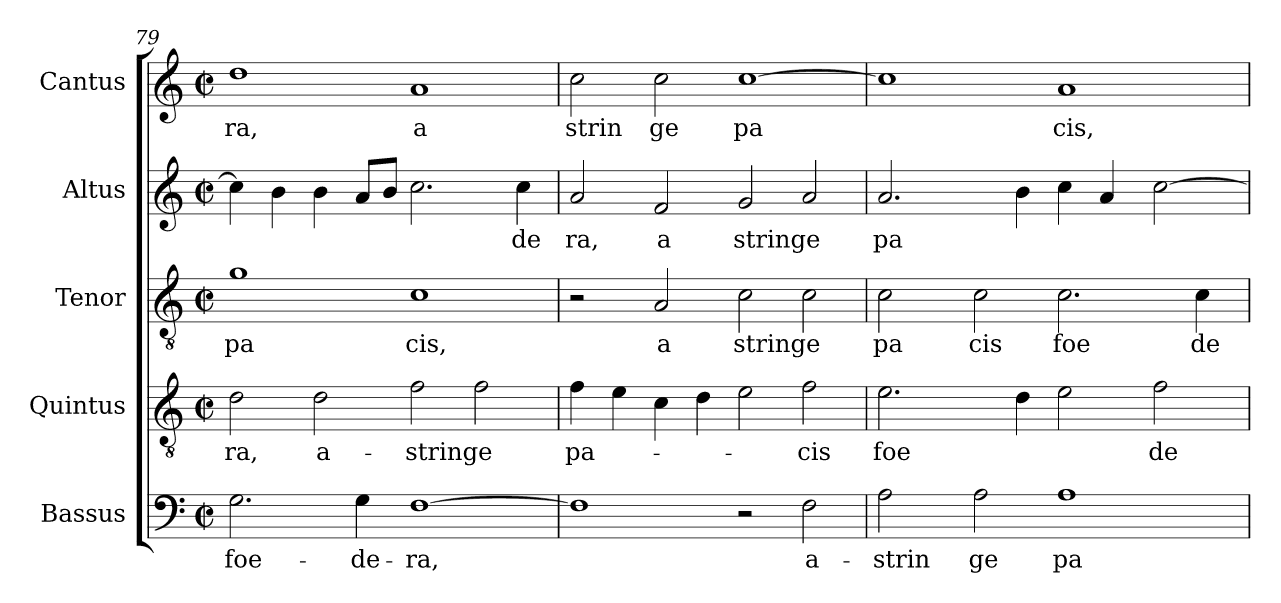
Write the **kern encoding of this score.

**kern	**text	**kern	**text	**kern	**text	**kern	**text	**kern	**text
*part5	*part5	*part4	*part4	*part3	*part3	*part2	*part2	*part1	*part1
*staff5	*staff5	*staff4	*staff4	*staff3	*staff3	*staff2	*staff2	*staff1	*staff1
*I"Bassus	*	*I"Quintus	*	*I"Tenor	*	*I"Altus	*	*I"Cantus	*
*clefF4	*	*clefGv2	*	*clefGv2	*	*clefG2	*	*clefG2	*
*M2/2	*	*M2/2	*	*M2/2	*	*M2/2	*	*M2/2	*
*met(c|)	*	*met(c|)	*	*met(c|)	*	*met(c|)	*	*met(c|)	*
=79	=79	=79	=79	=79	=79	=79	=79	=79	=79
!	!LO:LY:b:cj	!	!LO:LY:b:cj	!	!LO:LY:b:cj	!	!	!	!LO:LY:b:cj
2.G\	foe-	2d\	-ra,	1g	pa	4cc\]	.	1dd	ra,
.	.	.	.	.	.	4b\	.	.	.
!	!	!	!LO:LY:b:cj	!	!	!	!	!	!
.	.	2d\	a-	.	.	4b\	.	.	.
!	!LO:LY:b:cj	!	!	!	!	!	!	!	!
4G\	-de-	.	.	.	.	8a/L	.	.	.
.	.	.	.	.	.	8b/J	.	.	.
!	!LO:LY:b:cj	!	!LO:LY:b:cj	!	!LO:LY:b:cj	!	!	!	!LO:LY:b:cj
[>1F	-ra,	2f\	-stringe	1c	cis,	2.cc\	.	1a	a
.	.	2f\	.	.	.	.	.	.	.
!	!	!	!	!	!	!	!LO:LY:b:cj	!	!
.	.	.	.	.	.	4cc\	de	.	.
=80	=80	=80	=80	=80	=80	=80	=80	=80	=80
!	!	!	!LO:LY:b	!	!	!	!LO:LY:b:cj	!	!LO:LY:b:cj
1F]	.	4f\	pa-	2r	.	2a/	ra,	2cc\	strin
.	.	4e\	.	.	.	.	.	.	.
!	!	!	!	!	!LO:LY:b:cj	!	!LO:LY:b:cj	!	!LO:LY:b:cj
.	.	4c\	.	2A/	a	2f/	a	2cc\	ge
.	.	4d\	.	.	.	.	.	.	.
!	!	!	!	!	!LO:LY:b:cj	!	!LO:LY:b:cj	!	!LO:LY:b:cj
2r	.	2e\	.	2c\	stringe	2g/	stringe	[<1cc	pa
!	!LO:LY:b:cj	!	!LO:LY:b:cj	!	!	!	!	!	!
2F\	a-	2f\	-cis	2c\	.	2a/	.	.	.
!!LO:PB:g=z
=81	=81	=81	=81	=81	=81	=81	=81	=81	=81
!	!LO:LY:b:cj	!	!LO:LY:b	!	!LO:LY:b:cj	!	!LO:LY:b:cj	!	!
*	*	*	*	*	*	*	*	*^	*
2A\	-strin	2.e\	foe	2c\	pa	2.a/	pa	1cc]	4ryy	.
.	.	.	.	.	.	.	.	.	16ryy	.
.	.	.	.	.	.	.	.	.	1ryy	.
!	!LO:LY:b:cj	!	!	!	!LO:LY:b:cj	!	!	!	!	!
2A\	ge	.	.	2c\	cis	.	.	.	.	.
.	.	4d\	.	.	.	4b\	.	.	.	.
!	!LO:LY:b:cj	!	!	!	!LO:LY:b:cj	!	!	!	!	!LO:LY:b:cj
1A	pa	2e\	.	2.c\	foe	4cc\	.	1a	.	cis,
.	.	.	.	.	.	4a/	.	.	.	.
.	.	.	.	.	.	.	.	.	2ryy	.
!	!	!	!LO:LY:b:cj	!	!	!	!	!	!	!
.	.	2f\	de	.	.	[>2cc\	.	.	.	.
!	!	!	!	!	!LO:LY:b:cj	!	!	!	!	!
.	.	.	.	4c\	de	.	.	.	.	.
.	.	.	.	.	.	.	.	.	8.ryy	.
*	*	*	*	*	*	*	*	*v	*v	*
=	=	=	=	=	=	=	=	=	=
*-	*-	*-	*-	*-	*-	*-	*-	*-	*-
